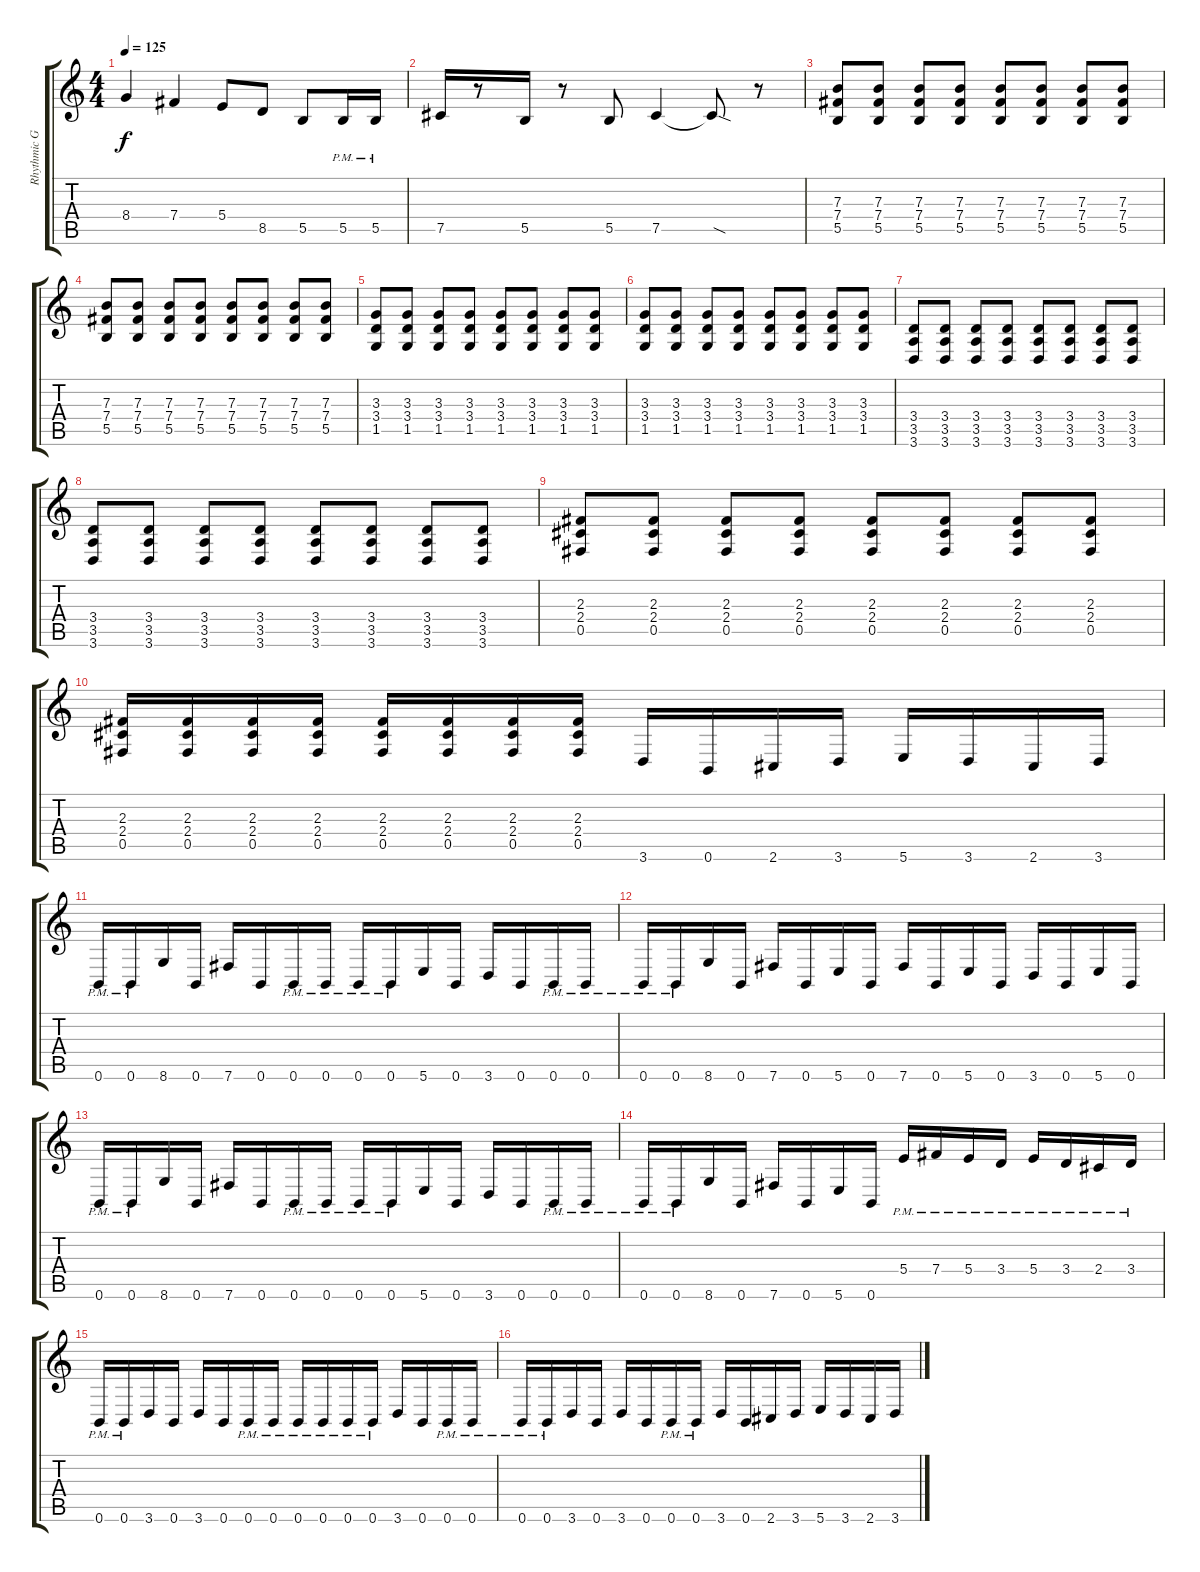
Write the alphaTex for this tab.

\track ("Rhythmic Guitar" "Rhythmic G") {instrument distortionguitar}
\staff {score tabs}
\tuning (Db4 Ab3 E3 B2 Gb2 B1) {hide}
\ts (4 4)
\tempo 125
\clef g2
\ks c
8.4.4{dy f} 7.4.4 5.4.8 8.5.8 5.5.8 5.5{pm}.16 5.5{pm}.16 |
7.5.16 r.8 5.5.16 r.8 5.5.8 7.5.4 7.5{sod t}.8 r.8 |
(7.3 7.4 5.5).8 (7.3 7.4 5.5).8 (7.3 7.4 5.5).8 (7.3 7.4 5.5).8 (7.3 7.4 5.5).8 (7.3 7.4 5.5).8 (7.3 7.4 5.5).8 (7.3 7.4 5.5).8 |
(7.3 7.4 5.5).8 (7.3 7.4 5.5).8 (7.3 7.4 5.5).8 (7.3 7.4 5.5).8 (7.3 7.4 5.5).8 (7.3 7.4 5.5).8 (7.3 7.4 5.5).8 (7.3 7.4 5.5).8 |
(3.3 3.4 1.5).8 (3.3 3.4 1.5).8 (3.3 3.4 1.5).8 (3.3 3.4 1.5).8 (3.3 3.4 1.5).8 (3.3 3.4 1.5).8 (3.3 3.4 1.5).8 (3.3 3.4 1.5).8 |
(3.3 3.4 1.5).8 (3.3 3.4 1.5).8 (3.3 3.4 1.5).8 (3.3 3.4 1.5).8 (3.3 3.4 1.5).8 (3.3 3.4 1.5).8 (3.3 3.4 1.5).8 (3.3 3.4 1.5).8 |
(3.4 3.5 3.6).8 (3.4 3.5 3.6).8 (3.4 3.5 3.6).8 (3.4 3.5 3.6).8 (3.4 3.5 3.6).8 (3.4 3.5 3.6).8 (3.4 3.5 3.6).8 (3.4 3.5 3.6).8 |
(3.4 3.5 3.6).8 (3.4 3.5 3.6).8 (3.4 3.5 3.6).8 (3.4 3.5 3.6).8 (3.4 3.5 3.6).8 (3.4 3.5 3.6).8 (3.4 3.5 3.6).8 (3.4 3.5 3.6).8 |
(2.3 2.4 0.5).8 (2.3 2.4 0.5).8 (2.3 2.4 0.5).8 (2.3 2.4 0.5).8 (2.3 2.4 0.5).8 (2.3 2.4 0.5).8 (2.3 2.4 0.5).8 (2.3 2.4 0.5).8 |
(2.3 2.4 0.5).16 (2.3 2.4 0.5).16 (2.3 2.4 0.5).16 (2.3 2.4 0.5).16 (2.3 2.4 0.5).16 (2.3 2.4 0.5).16 (2.3 2.4 0.5).16 (2.3 2.4 0.5).16 3.6.16 0.6.16 2.6.16 3.6.16 5.6.16 3.6.16 2.6.16 3.6.16 |
0.6{pm}.16 0.6{pm}.16 8.6.16 0.6.16 7.6.16 0.6.16 0.6{pm}.16 0.6{pm}.16 0.6{pm}.16 0.6{pm}.16 5.6.16 0.6.16 3.6.16 0.6.16 0.6{pm}.16 0.6{pm}.16 |
0.6{pm}.16 0.6{pm}.16 8.6.16 0.6.16 7.6.16 0.6.16 5.6.16 0.6.16 7.6.16 0.6.16 5.6.16 0.6.16 3.6.16 0.6.16 5.6.16 0.6.16 |
0.6{pm}.16 0.6{pm}.16 8.6.16 0.6.16 7.6.16 0.6.16 0.6{pm}.16 0.6{pm}.16 0.6{pm}.16 0.6{pm}.16 5.6.16 0.6.16 3.6.16 0.6.16 0.6{pm}.16 0.6{pm}.16 |
0.6{pm}.16 0.6{pm}.16 8.6.16 0.6.16 7.6.16 0.6.16 5.6.16 0.6.16 5.4{pm}.16 7.4{pm}.16 5.4{pm}.16 3.4{pm}.16 5.4{pm}.16 3.4{pm}.16 2.4{pm}.16 3.4{pm}.16 |
0.6{pm}.16 0.6{pm}.16 3.6.16 0.6.16 3.6.16 0.6.16 0.6{pm}.16 0.6{pm}.16 0.6{pm}.16 0.6{pm}.16 0.6{pm}.16 0.6{pm}.16 3.6.16 0.6.16 0.6{pm}.16 0.6{pm}.16 |
0.6{pm}.16 0.6{pm}.16 3.6.16 0.6.16 3.6.16 0.6.16 0.6{pm}.16 0.6{pm}.16 3.6.16 0.6.16 2.6.16 3.6.16 5.6.16 3.6.16 2.6.16 3.6.16
